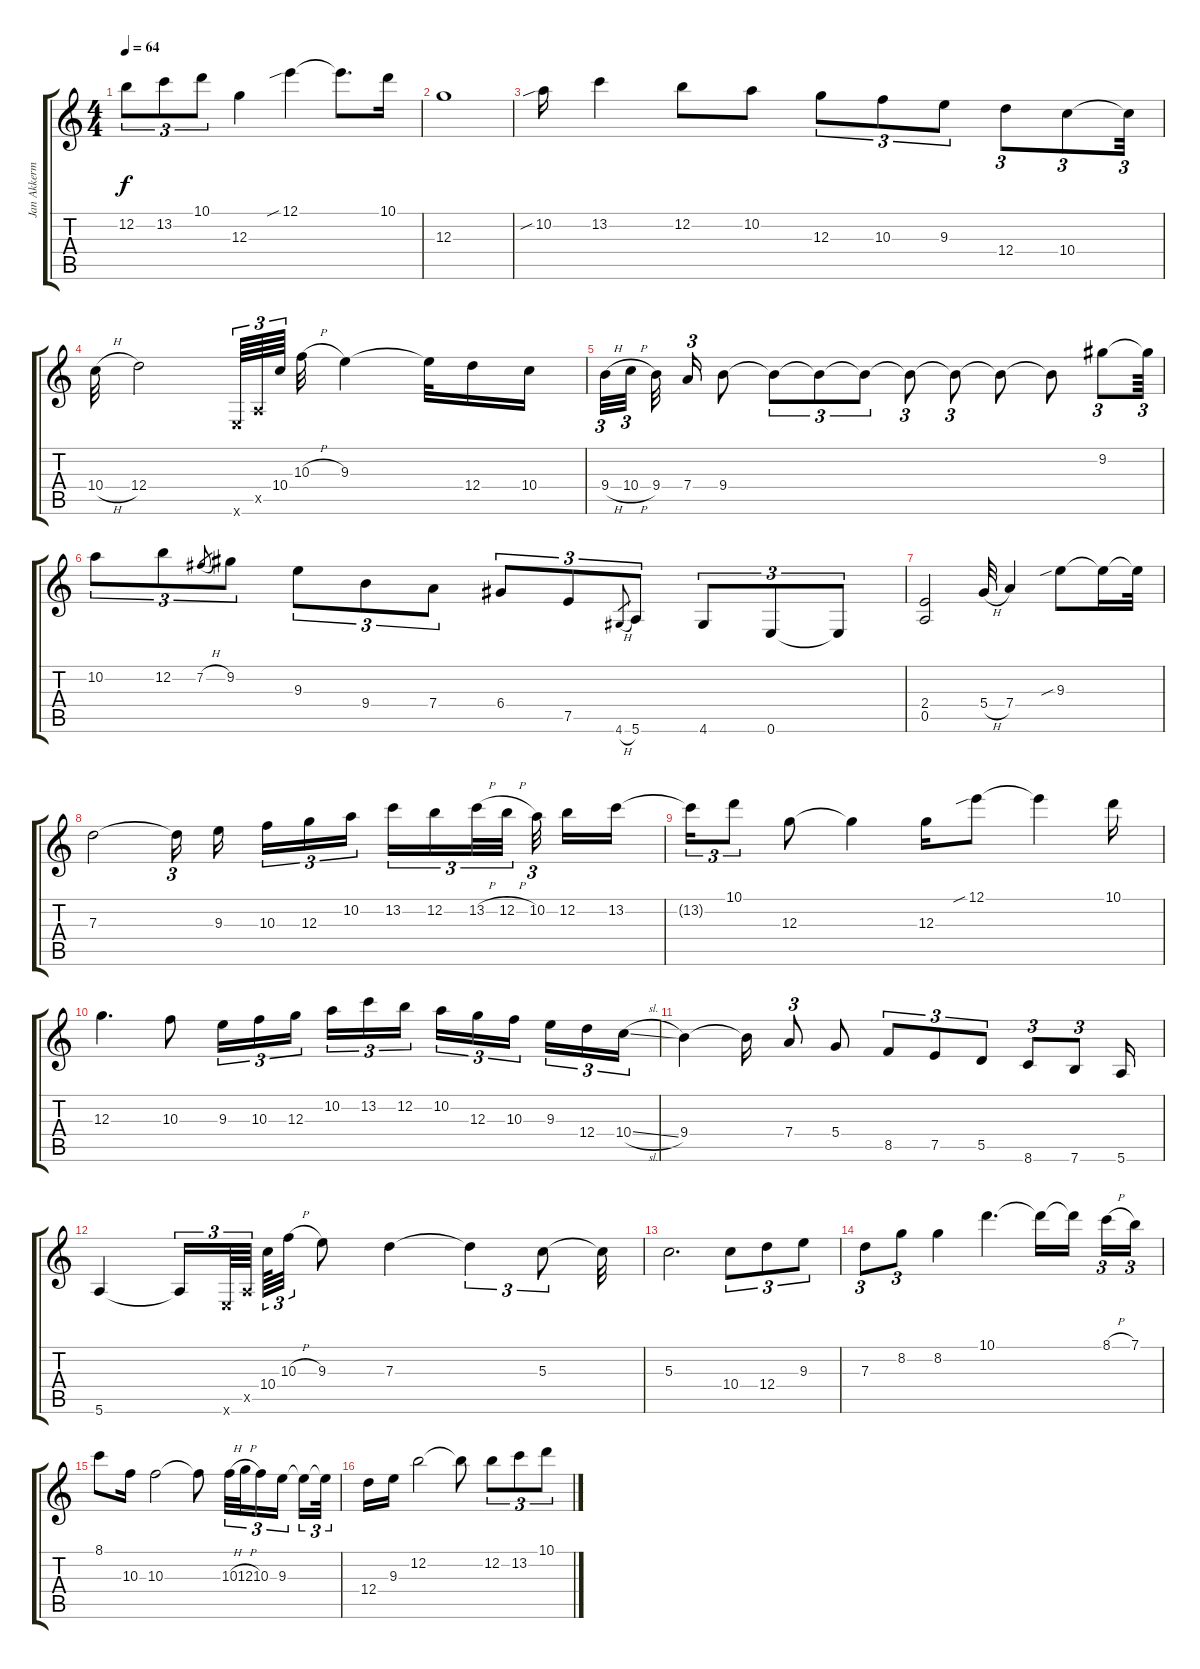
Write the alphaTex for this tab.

\track ("Jan Akkerman (Akoestisch)" "Jan Akkerm") {instrument acousticguitarnylon}
\staff {score tabs}
\tuning (E4 B3 G3 D3 A2 E2) {hide}
\ts (4 4)
\tempo 64
\clef g2
\ks c
12.2.8{tu (3 2) dy f} 13.2.8{tu (3 2)} 10.1.8{tu (3 2)} 12.3.4 12.1{sib}.4 12.1{t}.8{d} 10.1.16 |
12.3.1 |
10.2{sib}.16 13.2.4 12.2.8 10.2.8 12.3.8{tu (3 2)} 10.3.8{tu (3 2)} 9.3.8{tu (3 2)} 12.4.8{tu (3 2)} 10.4.8{tu (3 2)} 10.4{t}.32{tu (3 2)} |
10.4{h}.32 12.4.2 0.6{x}.64{tu (3 2)} 0.5{x}.64{tu (3 2)} 10.4.64{tu (3 2) beam splitsecondary} 10.3{h}.32 9.3.4 9.3{t}.32 12.4.16 10.4.16 |
9.4{h}.32{tu (3 2)} 10.4{h}.32{tu (3 2) beam splitsecondary} 9.4.32{beam splitsecondary} 7.4.16{tu (3 2)} 9.4.8 9.4{t}.8{tu (3 2)} 9.4{t}.8{tu (3 2)} 9.4{t}.8{tu (3 2)} 9.4{t}.8{tu (3 2)} 9.4{t}.8{tu (3 2)} 9.4{t}.8 9.4{t}.8 9.2.8{tu (3 2)} 9.2{t}.64{tu (3 2)} |
10.2.8{tu (3 2)} 12.2.8{tu (3 2)} 7.2{h}.8{gr} 9.2.8{tu (3 2)} 9.3.8{tu (3 2)} 9.4.8{tu (3 2)} 7.4.8{tu (3 2)} 6.4.8{tu (3 2)} 7.5.8{tu (3 2)} 4.6{h}.8{gr} 5.6.8{tu (3 2)} 4.6.8{tu (3 2)} 0.6.8{tu (3 2)} 0.6{t}.8{tu (3 2)} |
(2.4 0.5).2 5.4{h}.32 7.4.4 9.3{sib}.8 9.3{t}.16 9.3{t}.32 |
7.3.2 7.3{t}.16{tu (3 2) beam splitsecondary} 9.3.16{beam splitsecondary} 10.3.16{tu (3 2)} 12.3.16{tu (3 2)} 10.2.16{tu (3 2) beam splitsecondary} 13.2.16{tu (3 2)} 12.2.16{tu (3 2)} 13.2{h}.32{tu (3 2)} 12.2{h}.32{tu (3 2) beam splitsecondary} 10.2.32{tu (3 2) beam splitsecondary} 12.2.16 13.2.16 |
13.2{t}.16{tu (3 2)} 10.1.8{tu (3 2)} 12.3.8 12.3{t}.4 12.3.16 12.1{sib}.8 12.1{t}.4 10.1.16 |
12.3.4{d} 10.3.8 9.3.16{tu (3 2)} 10.3.16{tu (3 2)} 12.3.16{tu (3 2) beam splitsecondary} 10.2.16{tu (3 2)} 13.2.16{tu (3 2)} 12.2.16{tu (3 2)} 10.2.16{tu (3 2)} 12.3.16{tu (3 2)} 10.3.16{tu (3 2) beam splitsecondary} 9.3.16{tu (3 2)} 12.4.16{tu (3 2)} 10.4{sl}.16{tu (3 2)} |
9.4.4 9.4{t}.16 7.4.8{tu (3 2)} 5.4.8 8.5.8{tu (3 2)} 7.5.8{tu (3 2)} 5.5.8{tu (3 2)} 8.6.8{tu (3 2)} 7.6.8{tu (3 2)} 5.6.16 |
5.6.4 5.6{t}.16{tu (3 2)} 0.6{x}.64{tu (3 2)} 0.5{x}.64{tu (3 2) beam splitsecondary} 10.4.64{tu (3 2)} 10.3{h}.32{tu (3 2)} 9.3.8 7.3.4 7.3{t}.4{tu (3 2)} 5.3.8{tu (3 2)} 5.3{t}.32 |
5.3.2{d} 10.4.8{tu (3 2)} 12.4.8{tu (3 2)} 9.3.8{tu (3 2)} |
7.3.8{tu (3 2)} 8.2.8{tu (3 2)} 8.2.4 10.1.4{d} 10.1{t}.16 10.1{t}.16{beam splitsecondary} 8.1{h}.16{tu (3 2)} 7.1.16{tu (3 2)} |
8.1.8 10.3.16 10.3.2 10.3{t}.8 10.3{h}.32{tu (3 2)} 12.3{h}.32{tu (3 2)} 10.3.16{tu (3 2)} 9.3.16{tu (3 2) beam splitsecondary} 9.3{t}.16{tu (3 2)} 9.3{t}.32{tu (3 2)} |
12.4.16 9.3.16 12.2.2 12.2{t}.8 12.2.8{tu (3 2)} 13.2.8{tu (3 2)} 10.1.8{tu (3 2)}
